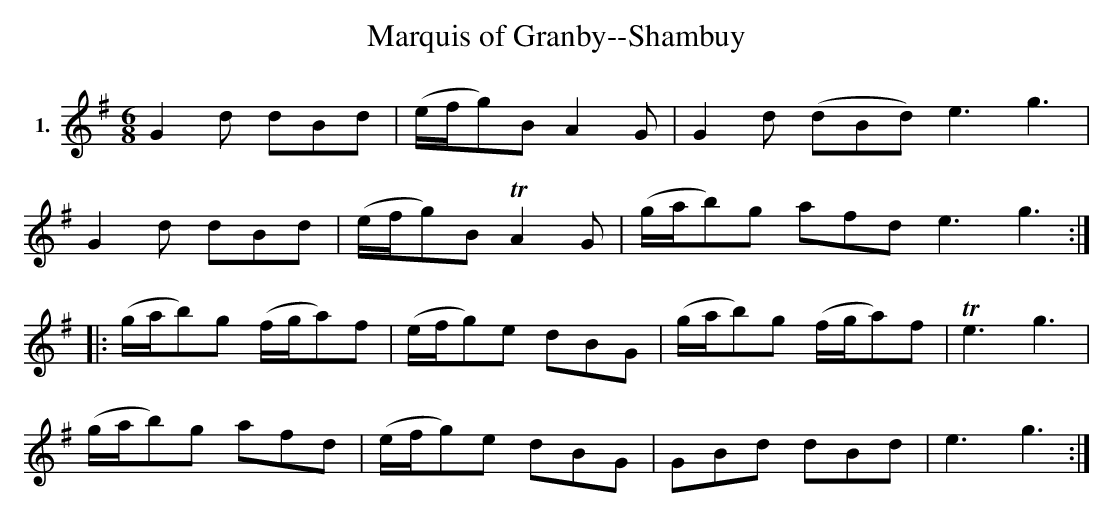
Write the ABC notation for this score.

X:1
T:Marquis of Granby--Shambuy
M:6/8
L:1/8
K:G
V:1 clef=treble name="1."
[V:1] G2d dBd|(e/f/g)B A2G|G2d (dBd)}e3 g3|
G2d dBd|(e/f/g)B TA2G|(g/a/b)g afd}e3g3:|
|:(g/a/b)g (f/g/a)f|(e/f/g)e dBG|(g/a/b)g (f/g/a)f|Te3 g3|
(g/a/b)g afd|(e/f/g)e dBG|GBd dBd|e3 g3:|]
